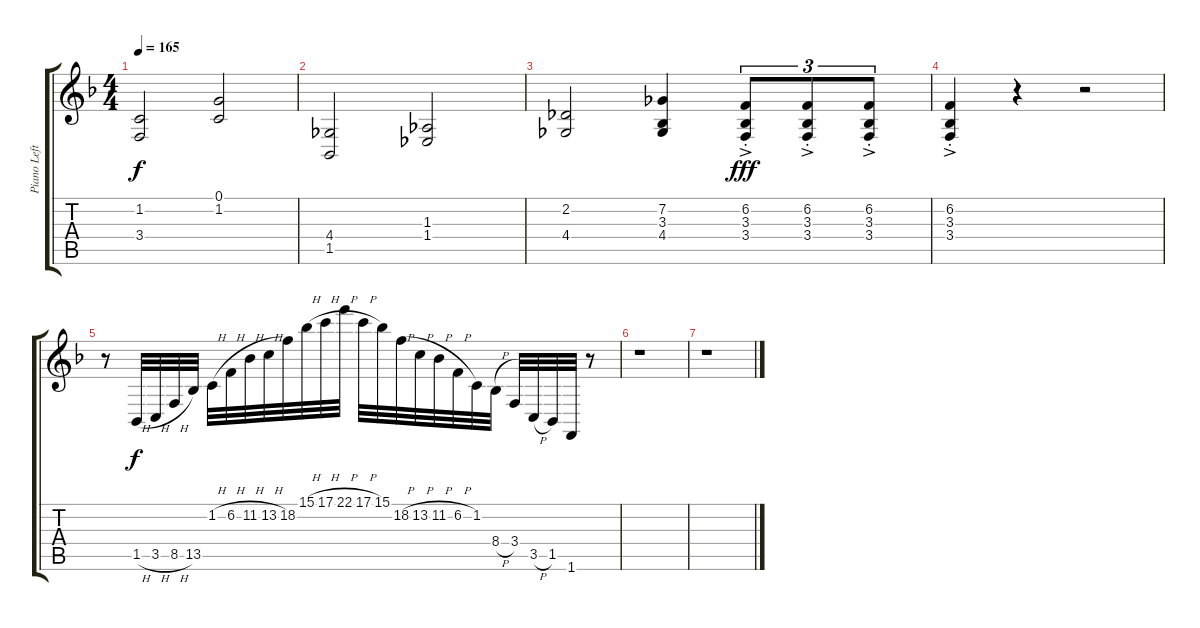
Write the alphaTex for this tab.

\track ("Piano Left a" "Piano Left") {instrument acousticgrandpiano}
\staff {score tabs}
\tuning (G4 B3 G3 D3 A2 E2) {hide}
\ts (4 4)
\tempo 165
\clef g2
\ks f
(1.2 3.4).2{dy f} (0.1 1.2).2 |
(4.4 1.5).2 (1.3 1.4).2 |
(2.2 4.4).2 (7.2 3.3 4.4).4 (6.2{ac st} 3.3{st} 3.4{st}).8{tu (3 2) dy fff} (6.2{ac st} 3.3{st} 3.4{st}).8{tu (3 2)} (6.2{ac st} 3.3{st} 3.4{st}).8{tu (3 2)} |
(6.2{ac st} 3.3 3.4).4 r.4 r.2 |
r.8 1.5{h}.32{dy f} 3.5{h}.32 8.5{h}.32 13.5.32 1.2{h}.32 6.2{h}.32 11.2{h}.32 13.2{h}.32 18.2.32 15.1{h}.32 17.1{h}.32 22.1{h}.32 17.1{h}.32 15.1.32 18.2{h}.32 13.2{h}.32 11.2{h}.32 6.2{h}.32 1.2.32 8.4{h}.32 3.4.32 3.5{h}.32 1.5.32 1.6.32 r.8 |
r.1 |
r.1
